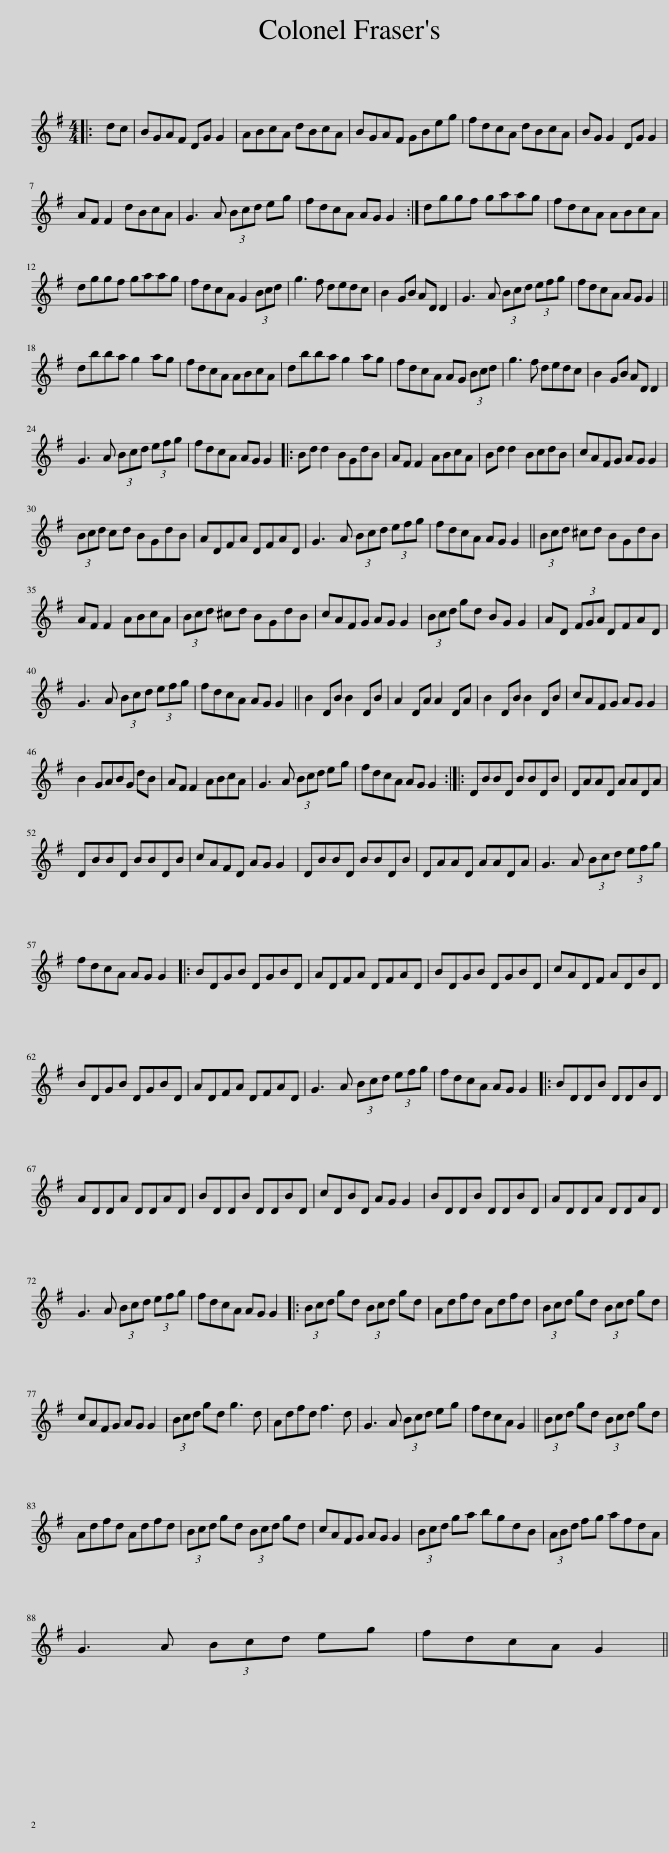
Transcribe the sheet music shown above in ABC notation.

X:1
L:1/8
M:4/4
I:linebreak $
K:G
V:1 treble
V:1
|: dc | BGAF DG G2 | ABcA dBcA | BGAF GBeg | fdcA dBcA | %5
 BG G2 DG G2 |$ AF F2 dBcA | G3 A (3Bcd eg | fdcA AG G2 :| dggf gaag | %10
 fdcA ABcA |$ dggf gaag | fdcA G2 (3Bcd | g3 f dedc | B2 GB AD D2 | %15
 G3 A (3Bcd (3efg | fdcA AG G2 ||$ dbba g2 ag | fdcA ABcA | dbba g2 ag | %20
 fdcA AG (3Bcd | g3 f dedc | B2 GB AD D2 |$ G3 A (3Bcd (3efg | fdcA AG G2 |: %25
 Bd d2 BGdB | AF F2 ABcA | Bd d2 BcdB | cAFG AG G2 |$ (3Bcd cd BGdB | %30
 ADFA DFAD | G3 A (3Bcd (3efg | fdcA AG G2 || (3Bcd ^cd BGdB |$ AF F2 ABcA | %35
 (3Bcd ^cd BGdB | cAFG AG G2 | (3Bcd gd BG G2 | AD (3FGA DFAD |$ G3 A (3Bcd (3efg | %40
 fdcA AG G2 || B2 DB B2 DB | A2 DA A2 DA | B2 DB B2 DB | cAFG AG G2 |$ %45
 B2 GABG dB | AF F2 ABcA | G3 A (3Bcd eg | fdcA AG G2 :: DBBD BBDB | %50
 DAAD AADA |$ DBBD BBDB | cAFD AG G2 | DBBD BBDB | DAAD AADA | %55
 G3 A (3Bcd (3efg |$ fdcA AG G2 |: BDGB DGBD | ADFA DFAD | BDGB DGBD | %60
 cADF ADBD |$ BDGB DGBD | ADFA DFAD | G3 A (3Bcd (3efg | fdcA AG G2 |: %65
 BDDB DDBD |$ ADDA DDAD | BDDB DDBD | cDBD AG G2 | BDDB DDBD | %70
 ADDA DDAD |$ G3 A (3Bcd (3efg | fdcA AG G2 |: (3Bcd gd (3Bcd gd | Adfd Adfd | %75
 (3Bcd gd (3Bcd gd |$ cAFG AG G2 | (3Bcd gd g3 d | Adfd f3 d | G3 A (3Bcd eg | %80
 fdcA G2 || (3Bcd gd (3Bcd gd |$ Adfd Adfd | (3Bcd gd (3Bcd gd | cAFG AG G2 | %85
 (3Bcd ga bgdB | (3ABd fg afdA |$ G3 A (3Bcd eg | fdcA G2 || %89
